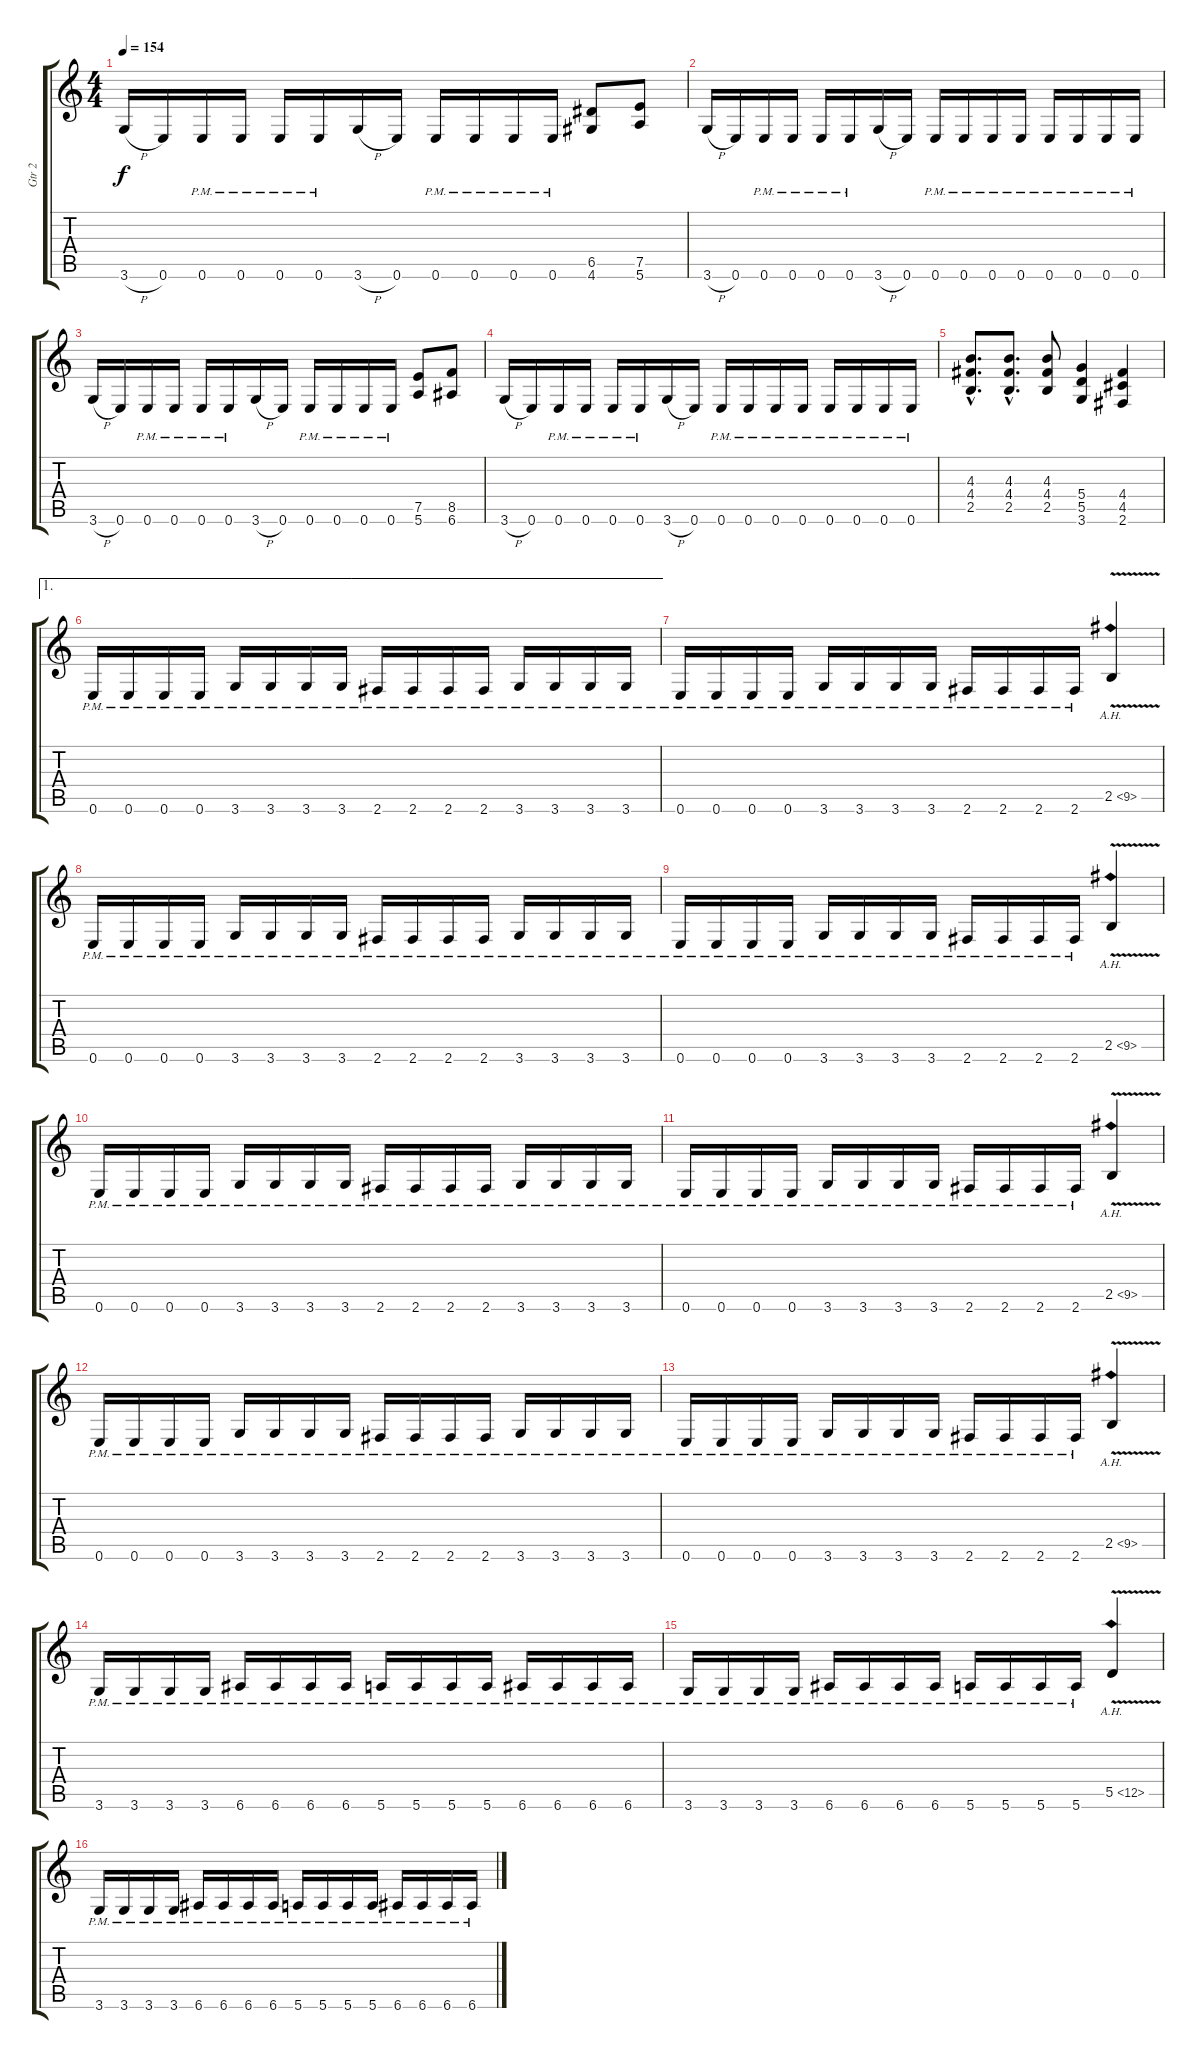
\track ("Gtr 2" "Gtr 2") {instrument distortionguitar}
\staff {score tabs}
\tuning (E4 B3 G3 D3 A2 E2) {hide}
\ts (4 4)
\tempo 154
\clef g2
\ks c
3.6{h}.16{dy f} 0.6.16 0.6{pm}.16 0.6{pm}.16 0.6{pm}.16 0.6{pm}.16 3.6{h}.16 0.6.16 0.6{pm}.16 0.6{pm}.16 0.6{pm}.16 0.6{pm}.16 (6.5 4.6).8 (7.5 5.6).8 |
3.6{h}.16 0.6.16 0.6{pm}.16 0.6{pm}.16 0.6{pm}.16 0.6{pm}.16 3.6{h}.16 0.6.16 0.6{pm}.16 0.6{pm}.16 0.6{pm}.16 0.6{pm}.16 0.6{pm}.16 0.6{pm}.16 0.6{pm}.16 0.6{pm}.16 |
3.6{h}.16 0.6.16 0.6{pm}.16 0.6{pm}.16 0.6{pm}.16 0.6{pm}.16 3.6{h}.16 0.6.16 0.6{pm}.16 0.6{pm}.16 0.6{pm}.16 0.6{pm}.16 (7.5 5.6).8 (8.5 6.6).8 |
3.6{h}.16 0.6.16 0.6{pm}.16 0.6{pm}.16 0.6{pm}.16 0.6{pm}.16 3.6{h}.16 0.6.16 0.6{pm}.16 0.6{pm}.16 0.6{pm}.16 0.6{pm}.16 0.6{pm}.16 0.6{pm}.16 0.6{pm}.16 0.6{pm}.16 |
(4.3{hac} 4.4{hac} 2.5{hac}).8{d} (4.3{hac} 4.4{hac} 2.5{hac}).8{d} (4.3 4.4 2.5).8 (5.4 5.5 3.6).4 (4.4 4.5 2.6).4 |
\ae 1
0.6{pm}.16 0.6{pm}.16 0.6{pm}.16 0.6{pm}.16 3.6{pm}.16 3.6{pm}.16 3.6{pm}.16 3.6{pm}.16 2.6{pm}.16 2.6{pm}.16 2.6{pm}.16 2.6{pm}.16 3.6{pm}.16 3.6{pm}.16 3.6{pm}.16 3.6{pm}.16 |
0.6{pm}.16 0.6{pm}.16 0.6{pm}.16 0.6{pm}.16 3.6{pm}.16 3.6{pm}.16 3.6{pm}.16 3.6{pm}.16 2.6{pm}.16 2.6{pm}.16 2.6{pm}.16 2.6{pm}.16 2.5{ah 7 v}.4 |
0.6{pm}.16 0.6{pm}.16 0.6{pm}.16 0.6{pm}.16 3.6{pm}.16 3.6{pm}.16 3.6{pm}.16 3.6{pm}.16 2.6{pm}.16 2.6{pm}.16 2.6{pm}.16 2.6{pm}.16 3.6{pm}.16 3.6{pm}.16 3.6{pm}.16 3.6{pm}.16 |
0.6{pm}.16 0.6{pm}.16 0.6{pm}.16 0.6{pm}.16 3.6{pm}.16 3.6{pm}.16 3.6{pm}.16 3.6{pm}.16 2.6{pm}.16 2.6{pm}.16 2.6{pm}.16 2.6{pm}.16 2.5{ah 7 v}.4 |
0.6{pm}.16 0.6{pm}.16 0.6{pm}.16 0.6{pm}.16 3.6{pm}.16 3.6{pm}.16 3.6{pm}.16 3.6{pm}.16 2.6{pm}.16 2.6{pm}.16 2.6{pm}.16 2.6{pm}.16 3.6{pm}.16 3.6{pm}.16 3.6{pm}.16 3.6{pm}.16 |
0.6{pm}.16 0.6{pm}.16 0.6{pm}.16 0.6{pm}.16 3.6{pm}.16 3.6{pm}.16 3.6{pm}.16 3.6{pm}.16 2.6{pm}.16 2.6{pm}.16 2.6{pm}.16 2.6{pm}.16 2.5{ah 7 v}.4 |
0.6{pm}.16 0.6{pm}.16 0.6{pm}.16 0.6{pm}.16 3.6{pm}.16 3.6{pm}.16 3.6{pm}.16 3.6{pm}.16 2.6{pm}.16 2.6{pm}.16 2.6{pm}.16 2.6{pm}.16 3.6{pm}.16 3.6{pm}.16 3.6{pm}.16 3.6{pm}.16 |
0.6{pm}.16 0.6{pm}.16 0.6{pm}.16 0.6{pm}.16 3.6{pm}.16 3.6{pm}.16 3.6{pm}.16 3.6{pm}.16 2.6{pm}.16 2.6{pm}.16 2.6{pm}.16 2.6{pm}.16 2.5{ah 7 v}.4 |
3.6{pm}.16 3.6{pm}.16 3.6{pm}.16 3.6{pm}.16 6.6{pm}.16 6.6{pm}.16 6.6{pm}.16 6.6{pm}.16 5.6{pm}.16 5.6{pm}.16 5.6{pm}.16 5.6{pm}.16 6.6{pm}.16 6.6{pm}.16 6.6{pm}.16 6.6{pm}.16 |
3.6{pm}.16 3.6{pm}.16 3.6{pm}.16 3.6{pm}.16 6.6{pm}.16 6.6{pm}.16 6.6{pm}.16 6.6{pm}.16 5.6{pm}.16 5.6{pm}.16 5.6{pm}.16 5.6{pm}.16 5.5{ah 7 v}.4 |
3.6{pm}.16 3.6{pm}.16 3.6{pm}.16 3.6{pm}.16 6.6{pm}.16 6.6{pm}.16 6.6{pm}.16 6.6{pm}.16 5.6{pm}.16 5.6{pm}.16 5.6{pm}.16 5.6{pm}.16 6.6{pm}.16 6.6{pm}.16 6.6{pm}.16 6.6{pm}.16
